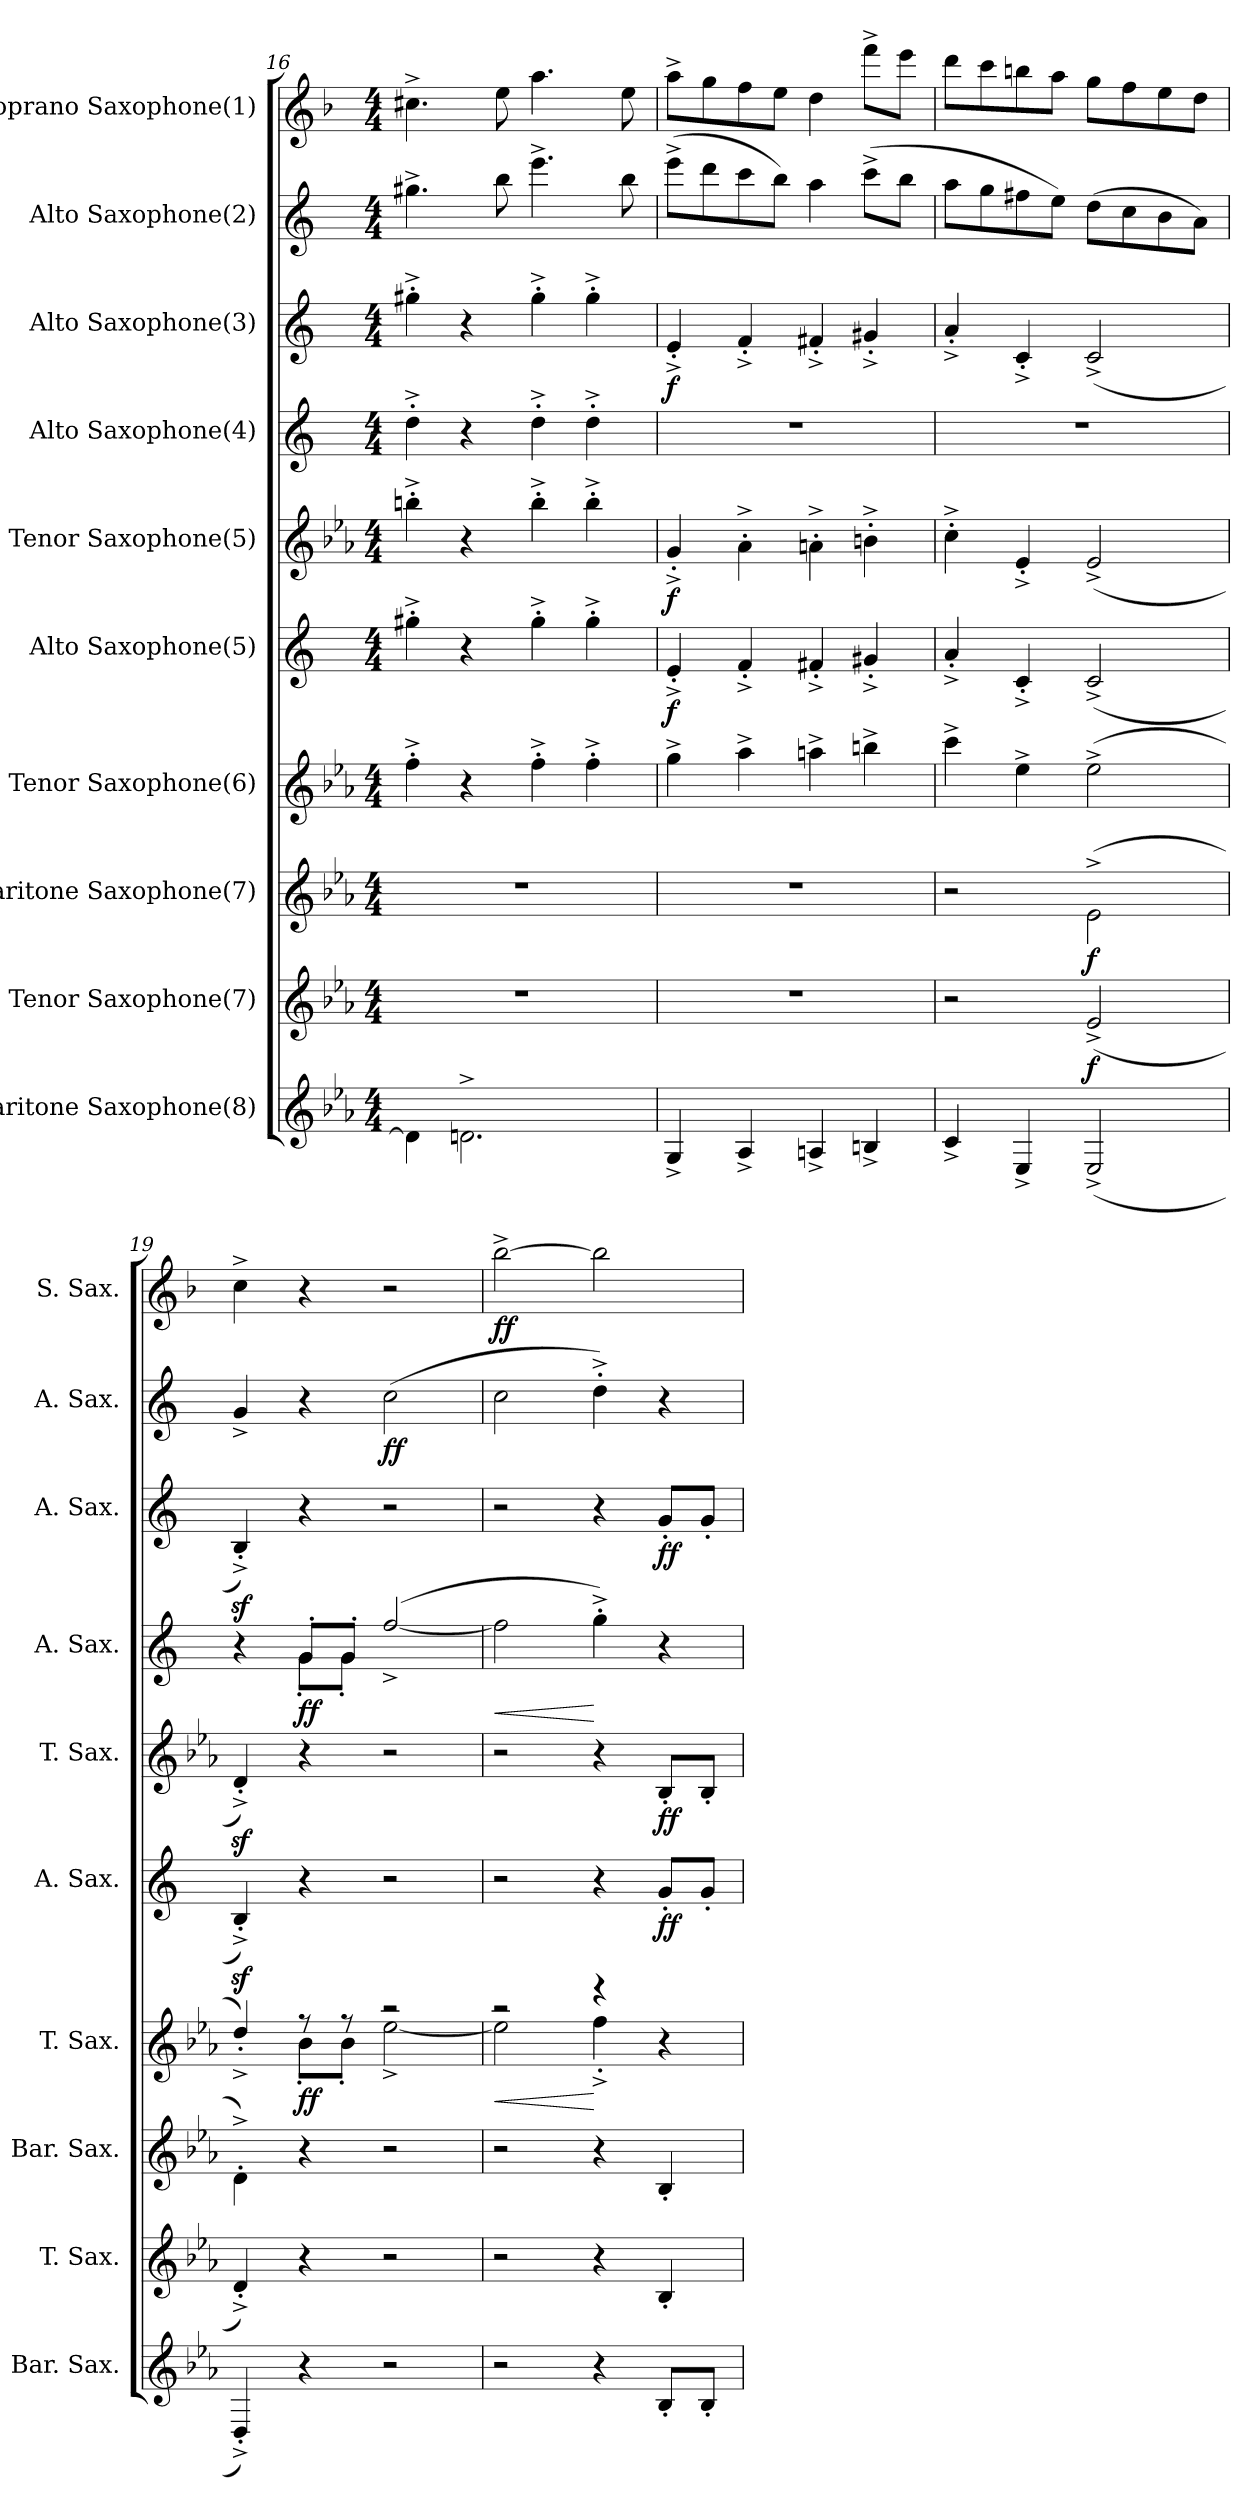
**kern	**kern	**dynam	**kern	**dynam	**kern	**dynam	**kern	**dynam	**kern	**dynam	**kern	**dynam	**kern	**dynam	**kern	**dynam	**kern	**dynam
*part10	*part9	*part9	*part8	*part8	*part7	*part7	*part6	*part6	*part5	*part5	*part4	*part4	*part3	*part3	*part2	*part2	*part1	*part1
*staff10	*staff9	*staff9	*staff8	*staff8	*staff7	*staff7	*staff6	*staff6	*staff5	*staff5	*staff4	*staff4	*staff3	*staff3	*staff2	*staff2	*staff1	*staff1
*I"Baritone Saxophone(8)	*I"Tenor Saxophone(7)	*	*I"Baritone Saxophone(7)	*	*I"Tenor Saxophone(6)	*	*I"Alto Saxophone(5)	*	*I"Tenor Saxophone(5)	*	*I"Alto Saxophone(4)	*	*I"Alto Saxophone(3)	*	*I"Alto Saxophone(2)	*	*I"Soprano Saxophone(1)	*
*I'Bar. Sax.	*I'T. Sax.	*	*I'Bar. Sax.	*	*I'T. Sax.	*	*I'A. Sax.	*	*I'T. Sax.	*	*I'A. Sax.	*	*I'A. Sax.	*	*I'A. Sax.	*	*I'S. Sax.	*
*clefG2	*clefG2	*	*clefG2	*	*clefG2	*	*clefG2	*	*clefG2	*	*clefG2	*	*clefG2	*	*clefG2	*	*clefG2	*
*ITrd12c21	*ITrd8c14	*	*ITrd12c21	*	*ITrd8c14	*	*ITrd5c9	*	*ITrd8c14	*	*ITrd5c9	*	*ITrd5c9	*	*ITrd5c9	*	*ITrd1c2	*
*k[b-e-a-]	*k[b-e-a-]	*	*k[b-e-a-]	*	*k[b-e-a-]	*	*k[b-e-a-]	*	*k[b-e-a-]	*	*k[b-e-a-]	*	*k[b-e-a-]	*	*k[b-e-a-]	*	*k[b-e-a-]	*
*M4/4	*M4/4	*	*M4/4	*	*M4/4	*	*M4/4	*	*M4/4	*	*M4/4	*	*M4/4	*	*M4/4	*	*M4/4	*
=16	=16	=16	=16	=16	=16	=16	=16	=16	=16	=16	=16	=16	=16	=16	=16	=16	=16	=16
4D-\]	1r	.	1r	.	4f'^\	.	4bn'^\	.	4bn'^\	.	4f'^\	.	4bn'^\	.	4.bn^\	.	4.bn^\	.
2.Dn^\	.	.	.	.	4r	.	4r	.	4r	.	4r	.	4r	.	.	.	.	.
.	.	.	.	.	.	.	.	.	.	.	.	.	.	.	8dd\	.	8dd\	.
.	.	.	.	.	4f'^\	.	4b'^\	.	4b'^\	.	4f'^\	.	4b'^\	.	4.gg^\	.	4.gg\	.
.	.	.	.	.	4f'^\	.	4b'^\	.	4b'^\	.	4f'^\	.	4b'^\	.	.	.	.	.
.	.	.	.	.	.	.	.	.	.	.	.	.	.	.	8dd\	.	8dd\	.
=17	=17	=17	=17	=17	=17	=17	=17	=17	=17	=17	=17	=17	=17	=17	=17	=17	=17	=17
!	!	!	!	!	!	!	!	!LO:DY:b	!	!LO:DY:b	!	!	!	!LO:DY:b	!	!	!	!
4GG^/	1r	.	1r	.	4g^\	.	4G'^/	f	4G'^/	f	1r	.	4G'^/	f	(8gg^\L	.	8gg^\L	.
.	.	.	.	.	.	.	.	.	.	.	.	.	.	.	8ff\	.	8ff\	.
4AA-^/	.	.	.	.	4a-^\	.	4A-'^/	.	4A-'^\	.	.	.	4A-'^/	.	8ee-\	.	8ee-\	.
.	.	.	.	.	.	.	.	.	.	.	.	.	.	.	8dd\J)	.	8dd\J	.
4AAn^/	.	.	.	.	4an^\	.	4An'^/	.	4An'^\	.	.	.	4An'^/	.	4cc\	.	4cc\	.
4BBn^/	.	.	.	.	4bn^\	.	4Bn'^/	.	4Bn'^\	.	.	.	4Bn'^/	.	(8ee-^\L	.	8eee-^\L	.
.	.	.	.	.	.	.	.	.	.	.	.	.	.	.	8dd\J	.	8ddd\J	.
!!LO:PB:g=z
=18	=18	=18	=18	=18	=18	=18	=18	=18	=18	=18	=18	=18	=18	=18	=18	=18	=18	=18
4C^/	2r	.	2r	.	4cc^\	.	4c'^/	.	4c'^\	.	1r	.	4c'^/	.	8cc\L	.	8ccc\L	.
.	.	.	.	.	.	.	.	.	.	.	.	.	.	.	8b-\	.	8bb-\	.
4EE-^/	.	.	.	.	4e-^\	.	4E-'^/	.	4E-'^/	.	.	.	4E-'^/	.	8an\	.	8aan\	.
.	.	.	.	.	.	.	.	.	.	.	.	.	.	.	8g\J)	.	8gg\J	.
!	!	!LO:DY:b	!	!LO:DY:b	!	!	!	!	!	!	!	!	!	!	!	!	!	!
(2EE-^/	(2E-^/	f	(2E-^\	f	(2e-^\	.	(2E-^/	.	(2E-^/	.	.	.	(2E-^/	.	(8f\L	.	8ff\L	.
.	.	.	.	.	.	.	.	.	.	.	.	.	.	.	8e-\	.	8ee-\	.
.	.	.	.	.	.	.	.	.	.	.	.	.	.	.	8d\	.	8dd\	.
.	.	.	.	.	.	.	.	.	.	.	.	.	.	.	8c\J)	.	8cc\J	.
=19	=19	=19	=19	=19	=19	=19	=19	=19	=19	=19	=19	=19	=19	=19	=19	=19	=19	=19
*	*	*	*	*	*^	*	*	*	*	*	*^	*	*	*	*	*	*	*
4DD'^/)	4D'^/)	.	4D'^\)	.	4d'^/)	4ryy	.	4Dz<^'/)	.	4Dz<^'/)	.	4r	4ryy	.	4Dz<^'/)	.	4B-^/	.	4b-^\	.
!	!	!	!	!	!	!	!LO:DY:b	!	!	!	!	!	!	!LO:DY:b	!	!	!	!	!	!
4r	4r	.	4r	.	8r	8B-'\L	ff	4r	.	4r	.	8B-'/L	8B-'\L	ff	4r	.	4r	.	4r	.
.	.	.	.	.	8r	8B-'\J	.	.	.	.	.	8B-'/J	8B-'\J	.	.	.	.	.	.	.
!	!	!	!	!	!	!	!	!	!	!	!	!	!	!	!	!	!	!LO:DY:b	!	!
2r	2r	.	2r	.	2r	[2e-^\	.	2r	.	2r	.	([2a-^/	2ryy	.	2r	.	(2e-\	ff	2r	.
=20	=20	=20	=20	=20	=20	=20	=20	=20	=20	=20	=20	=20	=20	=20	=20	=20	=20	=20	=20	=20
!	!	!	!	!	!	!	!LO:HP:b	!	!	!	!	!	!	!LO:HP:b	!	!	!	!	!	!LO:DY:b
*	*	*	*	*	*	*	*	*	*	*	*	*v	*v	*	*	*	*	*	*	*
2r	2r	.	2r	.	2r	2e-\]	<	2r	.	2r	.	2a-\]	<	2r	.	2e-\	.	[2aa-^\	ff
4r	4r	.	4r	.	4r	4f'^\	[	4r	.	4r	.	4b-'^\)	[	4r	.	4f'^\)	.	2aa-\]	.
!	!	!	!	!	!	!	!	!	!LO:DY:b	!	!LO:DY:b	!	!	!	!LO:DY:b	!	!	!	!
8BB-'/L	4BB-'/	.	4BB-'/	.	4r	4ryy	.	8B-'/L	ff	8BB-'/L	ff	4r	.	8B-'/L	ff	4r	.	.	.
8BB-'/J	.	.	.	.	.	.	.	8B-'/J	.	8BB-'/J	.	.	.	8B-'/J	.	.	.	.	.
*	*	*	*	*	*v	*v	*	*	*	*	*	*	*	*	*	*	*	*	*
=	=	=	=	=	=	=	=	=	=	=	=	=	=	=	=	=	=	=
*-	*-	*-	*-	*-	*-	*-	*-	*-	*-	*-	*-	*-	*-	*-	*-	*-	*-	*-
